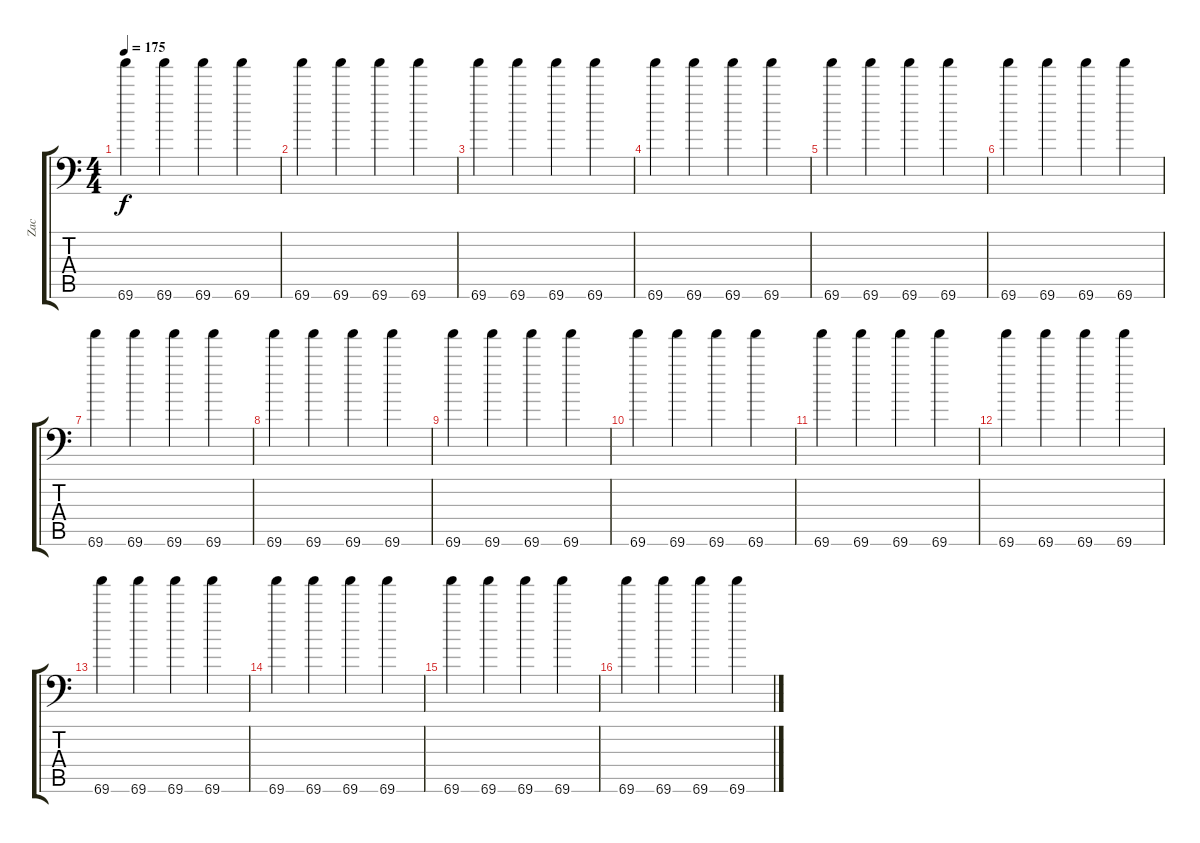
\track ("Zac" "Zac") {instrument acousticgrandpiano}
\staff {score tabs}
\tuning (C-1 C-1 C-1 C-1 C-1 C-1) {hide}
\ts (4 4)
\tempo 175
\clef f4
\ks c
69.6.4{dy f} 69.6.4 69.6.4 69.6.4 |
69.6.4 69.6.4 69.6.4 69.6.4 |
69.6.4 69.6.4 69.6.4 69.6.4 |
69.6.4 69.6.4 69.6.4 69.6.4 |
69.6.4 69.6.4 69.6.4 69.6.4 |
69.6.4 69.6.4 69.6.4 69.6.4 |
69.6.4 69.6.4 69.6.4 69.6.4 |
69.6.4 69.6.4 69.6.4 69.6.4 |
69.6.4 69.6.4 69.6.4 69.6.4 |
69.6.4 69.6.4 69.6.4 69.6.4 |
69.6.4 69.6.4 69.6.4 69.6.4 |
69.6.4 69.6.4 69.6.4 69.6.4 |
69.6.4 69.6.4 69.6.4 69.6.4 |
69.6.4 69.6.4 69.6.4 69.6.4 |
69.6.4 69.6.4 69.6.4 69.6.4 |
69.6.4 69.6.4 69.6.4 69.6.4
